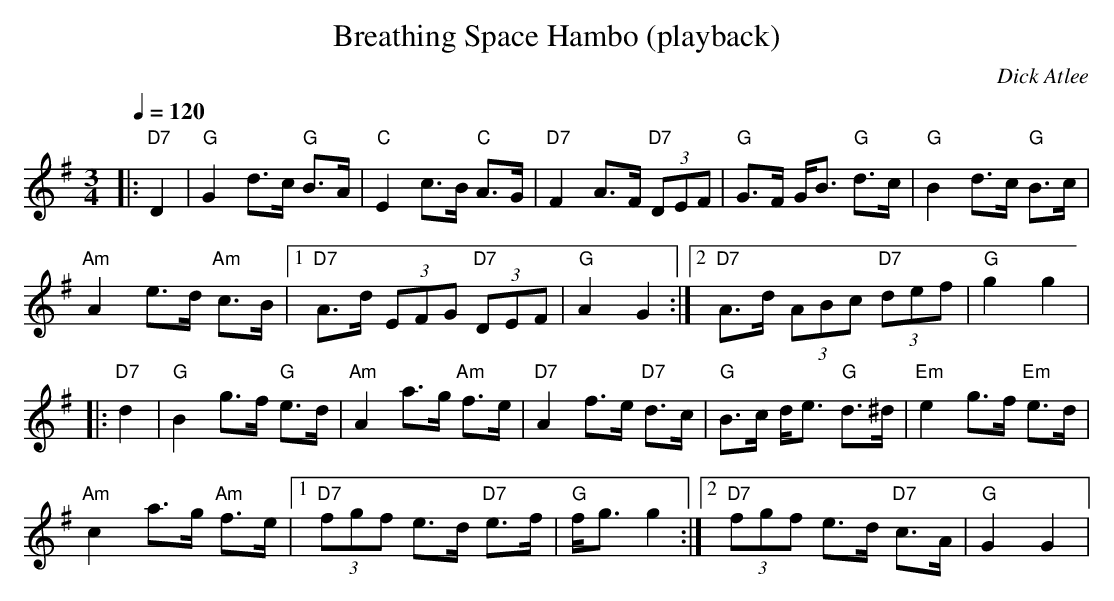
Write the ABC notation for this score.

X:1
T:Breathing Space Hambo (playback)
M:3/4
Q:1/4=120
C:Dick Atlee
K:G
|: "D7" D2 | "G" G2 d>c "G" B>A | "C" E2 c>B "C" A>G |
"D7" F2 A>F "D7" (3DEF | "G" G>F G<B "G" d>c |
"G" B2 d>c "G" B>c | !
"Am" A2 e>d "Am" c>B |
[1 "D7" A>d (3EFG "D7" (3DEF | "G" A2 G2 :|
[2 "D7" A>d (3ABc "D7" (3def | "G" g2 g2 | !
|: "D7" d2 | "G" B2 g>f "G" e>d | "Am" A2 a>g "Am" f>e |
"D7" A2 f>e "D7" d>c |
"G" B>c d<e "G" d>^d | "Em" e2 g>f "Em" e>d | !
"Am" c2 a>g "Am" f>e |[1 "D7" (3fgf e>d "D7" e>f | "G" f<g g2 :|
[2 "D7" (3fgf e>d "D7" c>A | "G" G2 G2 |
